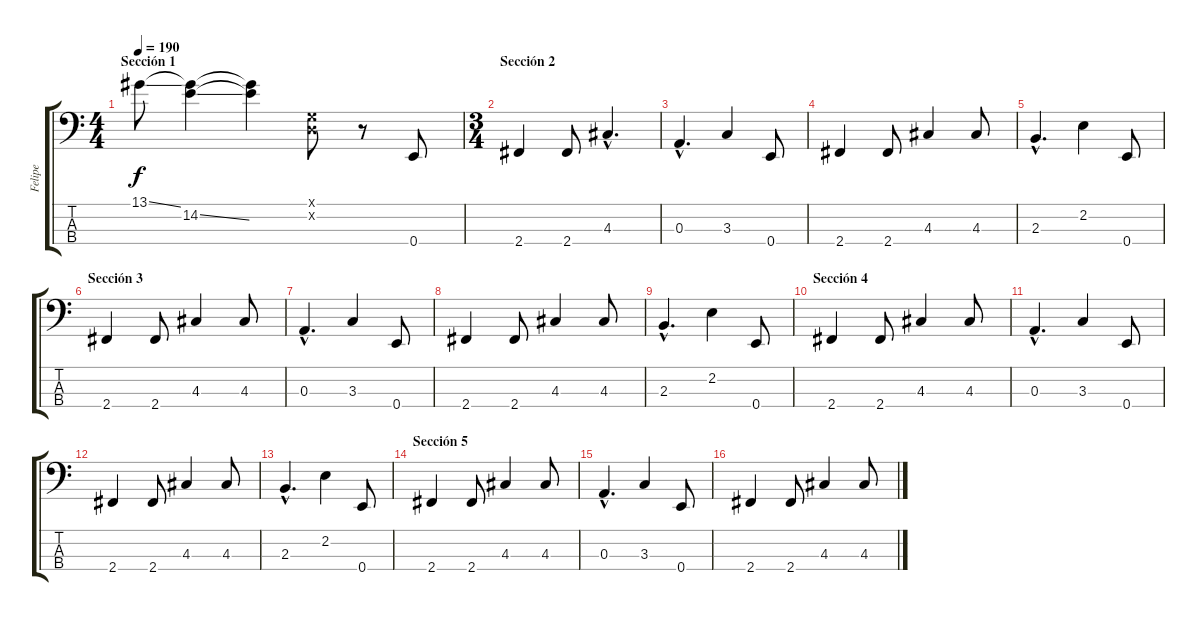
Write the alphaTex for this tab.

\track ("Felipe" "Felipe") {instrument electricbassfinger}
\staff {score tabs}
\tuning (G2 D2 A1 E1) {hide}
\ts (4 4)
\section ("" "Sección 1")
\tempo 190
\tempo 70
\tempo 190
\clef f4
\ks c
13.1{ss}.8{dy f instrument electricbassfinger} (13.1{t} 14.2{ss}).4 (13.1{t} 14.2{t}).4 (0.1{x} 0.2{x}).8 r.8 0.4.8 |
\ts (3 4)
\section ("" "Sección 2")
2.4.4 2.4.8 4.3{hac}.4{d} |
0.3{hac}.4{d} 3.3.4 0.4.8 |
2.4.4 2.4.8 4.3.4 4.3.8 |
2.3{hac}.4{d} 2.2.4 0.4.8 |
\section ("" "Sección 3")
2.4.4 2.4.8 4.3.4 4.3.8 |
0.3{hac}.4{d} 3.3.4 0.4.8 |
2.4.4 2.4.8 4.3.4 4.3.8 |
2.3{hac}.4{d} 2.2.4 0.4.8 |
\section ("" "Sección 4")
2.4.4 2.4.8 4.3.4 4.3.8 |
0.3{hac}.4{d} 3.3.4 0.4.8 |
2.4.4 2.4.8 4.3.4 4.3.8 |
2.3{hac}.4{d} 2.2.4 0.4.8 |
\section ("" "Sección 5")
2.4.4 2.4.8 4.3.4 4.3.8 |
0.3{hac}.4{d} 3.3.4 0.4.8 |
2.4.4 2.4.8 4.3.4 4.3.8
